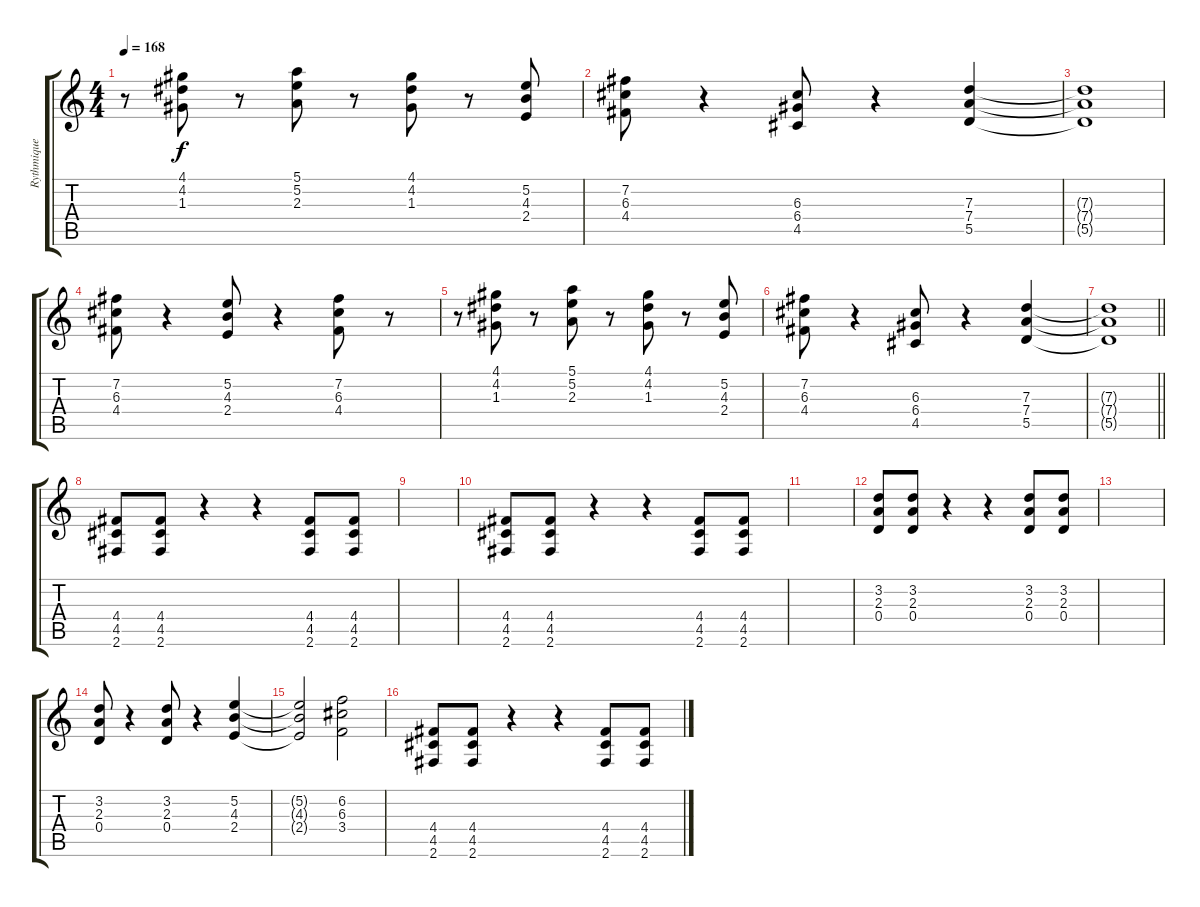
\track ("Rythmique" "Rythmique") {instrument overdrivenguitar}
\staff {score tabs}
\tuning (E4 B3 G3 D3 A2 E2) {hide}
\ts (4 4)
\tempo 168
\clef g2
\ks c
r.8{dy f} (4.1 4.2 1.3).8 r.8 (5.1 5.2 2.3).8 r.8 (4.1 4.2 1.3).8 r.8 (5.2 4.3 2.4).8 |
(7.2 6.3 4.4).8 r.4 (6.3 6.4 4.5).8 r.4 (7.3 7.4 5.5).4 |
(7.3{t} 7.4{t} 5.5{t}).1 |
(7.2 6.3 4.4).8 r.4 (5.2 4.3 2.4).8 r.4 (7.2 6.3 4.4).8 r.8 |
r.8 (4.1 4.2 1.3).8 r.8 (5.1 5.2 2.3).8 r.8 (4.1 4.2 1.3).8 r.8 (5.2 4.3 2.4).8 |
(7.2 6.3 4.4).8 r.4 (6.3 6.4 4.5).8 r.4 (7.3 7.4 5.5).4 |
\barLineRight lightlight
(7.3{t} 7.4{t} 5.5{t}).1 |
(4.4 4.5 2.6).8 (4.4 4.5 2.6).8 r.4 r.4 (4.4 4.5 2.6).8 (4.4 4.5 2.6).8 |
|
(4.4 4.5 2.6).8 (4.4 4.5 2.6).8 r.4 r.4 (4.4 4.5 2.6).8 (4.4 4.5 2.6).8 |
|
(3.2 2.3 0.4).8 (3.2 2.3 0.4).8 r.4 r.4 (3.2 2.3 0.4).8 (3.2 2.3 0.4).8 |
|
(3.2 2.3 0.4).8 r.4 (3.2 2.3 0.4).8 r.4 (5.2 4.3 2.4).4 |
(5.2{t} 4.3{t} 2.4{t}).2 (6.2 6.3 3.4).2 |
(4.4 4.5 2.6).8 (4.4 4.5 2.6).8 r.4 r.4 (4.4 4.5 2.6).8 (4.4 4.5 2.6).8
